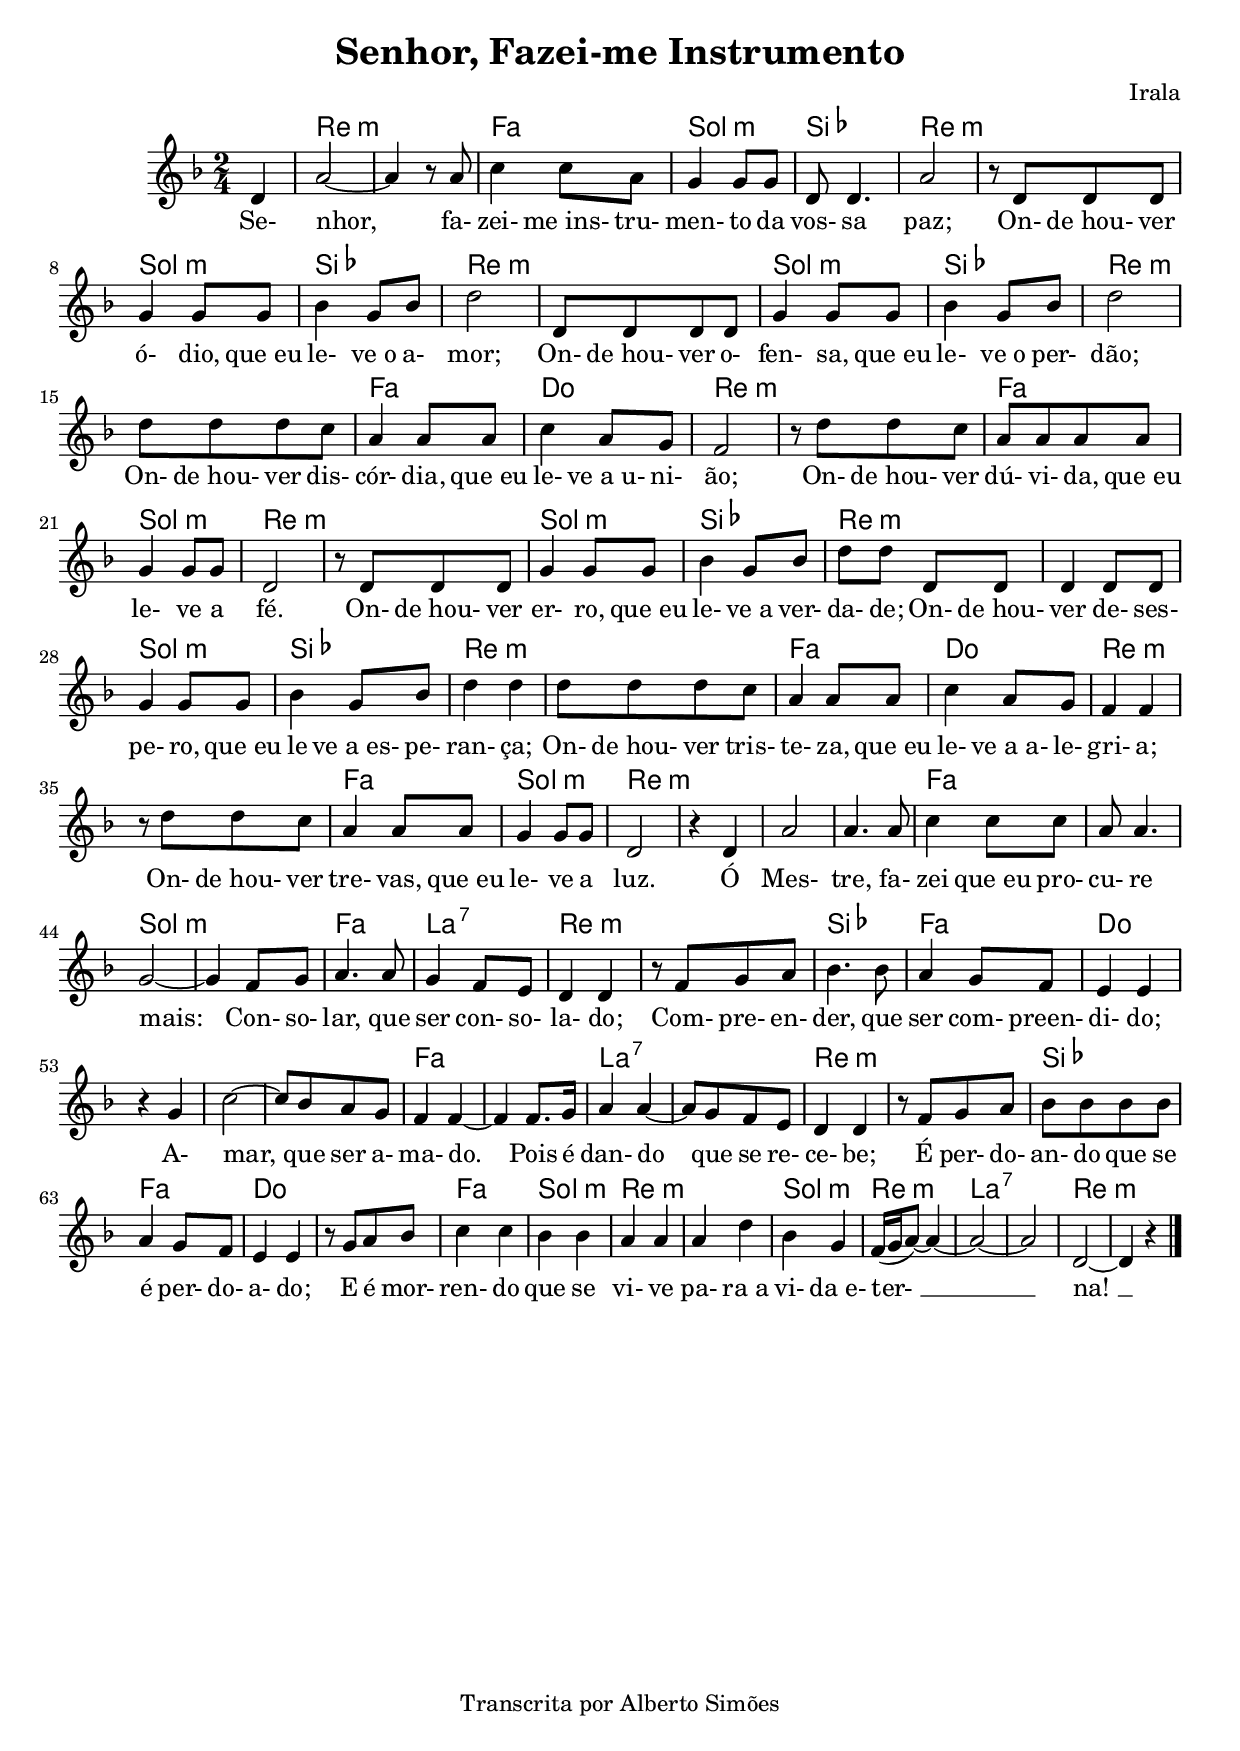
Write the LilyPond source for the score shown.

\version "2.14.0"

\header {
  title = "Senhor, Fazei-me Instrumento"
  composer = "Irala"
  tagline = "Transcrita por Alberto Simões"

  ocasioes = "accaodegracas"
  seccao   = "accaodegracas"
}

melody = \relative c' {
  \clef treble
  \key f \major
  \time 2/4
 
  \partial 4 d4 a'2 ~ a4 r8 a8 c4 c8[ a] g4 g8[ g] d d4. a'2
  r8 d,[ d d] g4 g8[ g] bes4 g8[ bes] d2 d,8[ d d d] g4 g8[ g]
  bes4 g8[ bes] d2 d8[ d d c] a4 a8[ a] c4 a8[ g] f2
  r8 d'[ d c] a[ a a a] g4 g8[ g] d2 r8 d[ d d] g4 g8[ g]
  bes4 g8[ bes] d[ d] d,[ d] d4 d8[ d] g4 g8[ g] bes4 g8[ bes] d4 d
  d8[ d d c] a4 a8[ a] c4 a8[ g] f4 f r8 d'8[ d c]
  a4 a8[ a] g4 g8[ g] d2 r4 d a'2 a4. a8 c4 c8[ c]
  a8 a4. g2 ~ g4 f8[ g] a4. a8 g4 f8[ e] d4 d r8 f[ g a]
  bes4. bes8 a4 g8[ f] e4 e r g c2 ~ c8[ bes a g] f4 f ~
  f f8.[ g16] a4 a ~ a8[ g f e] d4 d r8 f[ g a]
  bes[ bes bes bes] a4 g8[ f] e4 e r8 g[ a bes] c4 c bes bes
  a a a d bes g f16[( g a8]) ~ a4 ~ a2 ~ a2 d, ~ d4 r \bar "|."
}

textA = \lyrics {
  Se- nhor, fa- zei- me_ins- tru- men- to da vos- sa paz;
  On- de_hou- ver ó- dio, que_eu le- ve_o a- mor;
  On- de_hou- ver o- fen- sa, que_eu le- ve_o per- dão;
  On- de_hou- ver dis- cór- dia, que_eu le- ve_a_u- ni- ão;
  On- de_hou- ver dú- vi- da, que_eu le- ve a fé.
  On- de_hou- ver er- ro, que_eu le- ve_a ver- da- de;
  On- de_hou- ver de- ses- pe- ro, que_eu le ve_a_es- pe- ran- ça;
  On- de_hou- ver tris- te- za, que_eu le- ve_a_a- le- gri- a;
  On- de_hou- ver tre- vas, que_eu le- ve a luz.
  Ó Mes- tre, fa- zei que_eu pro- cu- re mais:
  Con- so- lar, que ser con- so- la- do;
  Com- pre- en- der, que ser com- preen- di- do;
  A- mar, que ser a- ma- do.
  Pois é dan- do que se re- ce- be;
  É per- do- an- do que se é per- do- a- do;
  E é mor- ren- do que se vi- ve pa- ra_a vi- da_e- ter-_ __ na!_ __
}


\score {
  <<
    \chords {
      s4
      \italianChords
      d1:m f2 g2:m bes2 d1:m
      g2:m bes2 d1:m g2:m
      bes2 d1:m f2 c d1:m
      f2 g:m d1:m g2:m
      bes2 d1:m g2:m bes d1:m
      f2 c d1:m
      f2 g:m d1:m s1 f1
      g1:m f2 a:7 d1:m
      bes2 f2 c1 s1
      f1 a1:7 d1:m
      bes2 f2 c1 f2 g:m 
      d1:m g2:m d:m a1:7 d1:m
    }
    \new Voice = "mel" \melody
    \new Lyrics \lyricsto mel \textA
  >>
  \layout { }
  \midi {
    \context {
      \Score
      tempoWholesPerMinute = #(ly:make-moment 100 4)
    }}
}
